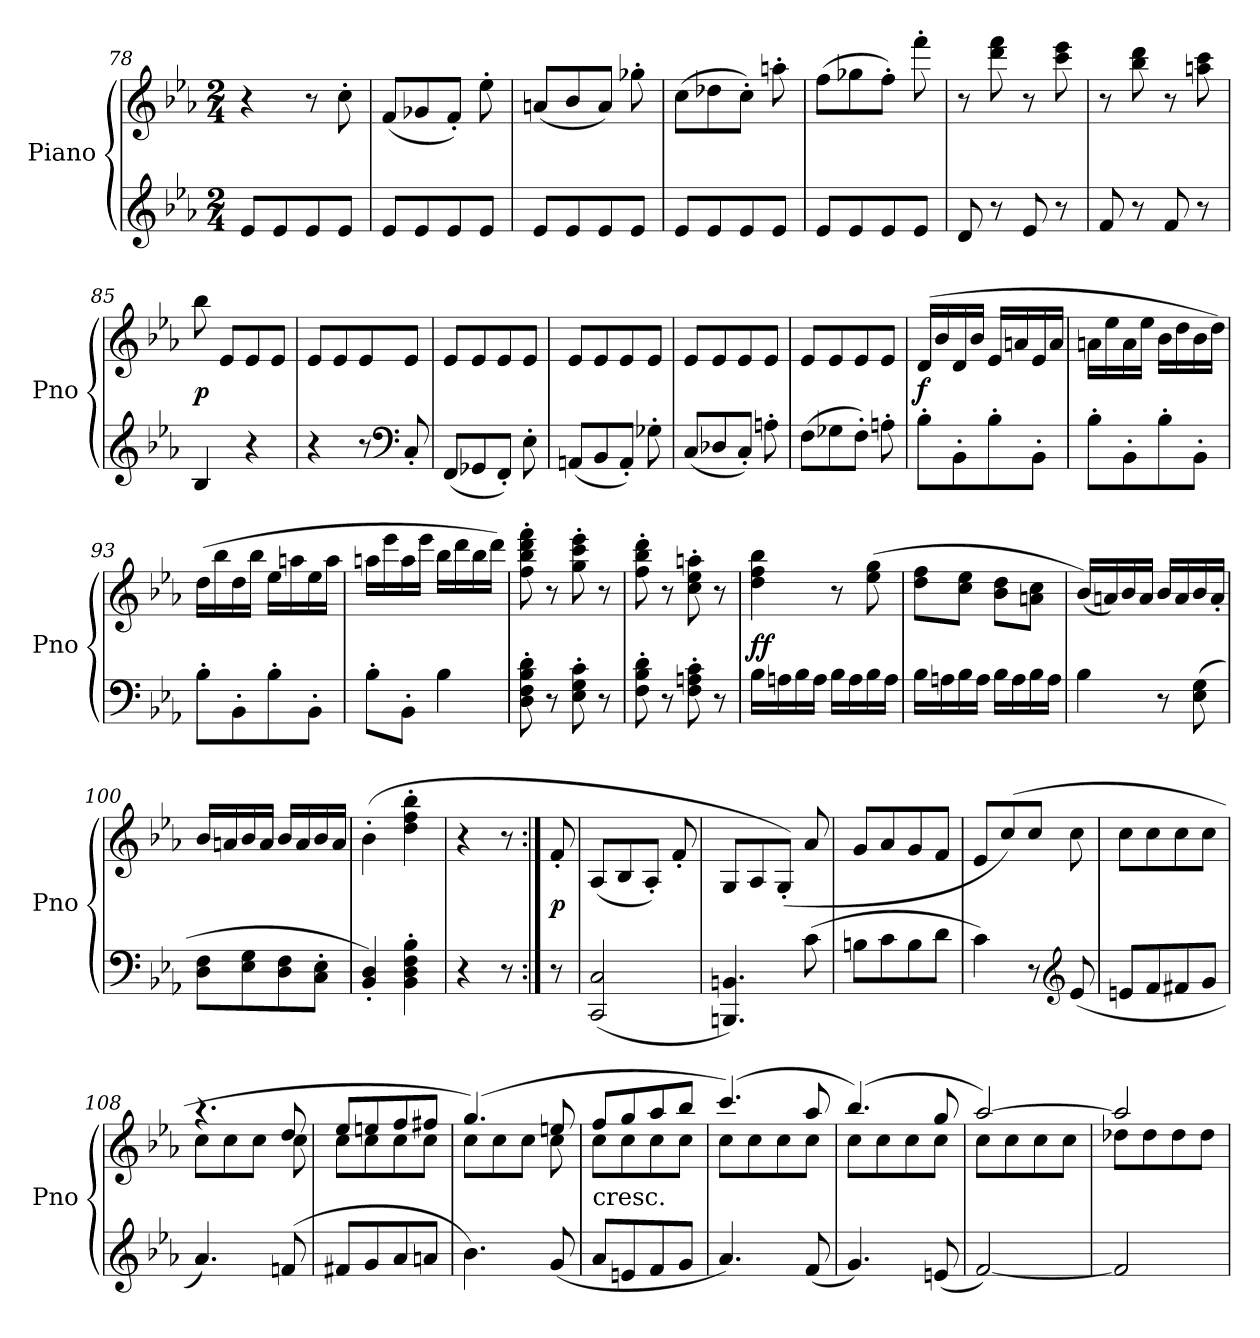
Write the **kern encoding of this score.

**kern	**kern	**dynam
*part1	*part1	*part1
*staff2	*staff1	*staff1/2
*I"Piano	*	*
*I'Pno	*	*
!!LO:LB:g=z
*clefG2	*clefG2	*
*k[b-e-a-]	*k[b-e-a-]	*
*E-:	*E-:	*
*M2/4	*M2/4	*
=78	=78	=78
8e-L	4r	.
8e-	.	.
8e-	8r	.
8e-J	8cc'	.
=79	=79	=79
8e-L	(8fL	.
8e-	8g-X	.
8e-	8f'J)	.
8e-J	8ee-'	.
=80	=80	=80
8e-L	(8anL	.
8e-	8b-	.
8e-	8aJ)	.
8e-J	8gg-X'	.
=81	=81	=81
8e-L	(8ccL	.
8e-	8dd-X	.
8e-	8cc'J)	.
8e-J	8aan'	.
=82	=82	=82
8e-L	(8ffL	.
8e-	8gg-X	.
8e-	8ff'J)	.
8e-J	8fff'	.
=83	=83	=83
8d	8r	.
8r	8ddd 8fff	.
8e-	8r	.
8r	8ccc 8eee-	.
=84	=84	=84
8f	8r	.
8r	8bb- 8ddd	.
8f	8r	.
8r	8aan 8ccc	.
=85	=85	=85
4B-	8bb-	p
.	8e-L	.
4r	8e-	.
.	8e-J	.
=86	=86	=86
4r	8e-L	.
.	8e-	.
8r	8e-	.
*clefF4	*	*
8C'	8e-J	.
!!LO:LB:g=z
=87	=87	=87
(8FFL	8e-L	.
8GG-X	8e-	.
8FF'J)	8e-	.
8E-'	8e-J	.
=88	=88	=88
(8AAnL	8e-L	.
8BB-	8e-	.
8AA'J)	8e-	.
8G-X'	8e-J	.
=89	=89	=89
(8CL	8e-L	.
8D-X	8e-	.
8C'J)	8e-	.
8An'	8e-J	.
=90	=90	=90
(8FL	8e-L	.
8G-X	8e-	.
8F'J)	8e-	.
8An'	8e-J	.
=91	=91	=91
8B-'L	(16dLL	f
.	16b-	.
8BB-'	16d	.
.	16b-JJ	.
8B-'	16e-LL	.
.	16an	.
8BB-'J	16e-	.
.	16aJJ	.
=92	=92	=92
8B-'L	16anLL	.
.	16ee-	.
8BB-'	16a	.
.	16ee-JJ	.
8B-'	16b-LL	.
.	16dd	.
8BB-'J	16b-	.
.	16ddJJ)	.
=93	=93	=93
8B-'L	(16ddLL	.
.	16bb-	.
8BB-'	16dd	.
.	16bb-JJ	.
8B-'	16ee-LL	.
.	16aan	.
8BB-'J	16ee-	.
.	16aaJJ	.
!!LO:LB:g=z
=94	=94	=94
8B-'L	16aanLL	.
.	16eee-	.
8BB-'J	16aa	.
.	16eee-JJ	.
4B-	16bb-LL	.
.	16ddd	.
.	16bb-	.
.	16dddJJ)	.
=95	=95	=95
8D' 8F' 8B-' 8d'	8ff' 8bb-' 8ddd' 8fff'	.
8r	8r	.
8E-' 8G' 8c'	8gg' 8ccc' 8eee-'	.
8r	8r	.
=96	=96	=96
8F' 8B-' 8d'	8ff' 8bb-' 8ddd'	.
8r	8r	.
8F' 8An' 8c'	8cc' 8ee-' 8aan'	.
8r	8r	.
=97	=97	=97
16B-LL	4dd 4ff 4bb-	ff
16An	.	.
16B-	.	.
16AJJ	.	.
16B-LL	8r	.
16A	.	.
16B-	(8ee- 8gg	.
16AJJ	.	.
=98	=98	=98
16B-LL	8dd 8ffL	.
16An	.	.
16B-	8cc 8ee-J	.
16AJJ	.	.
16B-LL	8b- 8ddL	.
16A	.	.
16B-	8an 8ccJ	.
16AJJ	.	.
=99	=99	=99
4B-	(16b-LL)	.
.	16an)	.
.	16b-	.
.	16aJJ	.
8r	16b-LL	.
.	16a	.
(8E- 8G	16b-	.
.	16a'JJ	.
!!LO:LB:g=z
=100	=100	=100
8D 8FL	16b-LL	.
.	16an	.
8E- 8G	16b-	.
.	16aJJ	.
8D 8F	16b-LL	.
.	16a	.
8C' 8E-'J	16b-	.
.	16aJJ	.
=101	=101	=101
4BB-' 4D')	(4b-'	.
4BB-' 4D' 4F' 4B-'	4dd' 4ff' 4bb-'	.
=102	=102	=102
4r	4r	.
8r	8r	.
=:|!	=:|!	=:|!
8r	8f'	p
=103	=103	=103
(2CC 2C	(8A-L	.
.	8B-	.
.	8A-'J)	.
.	8f'	.
=104	=104	=104
4.BBBn 4.BBn)	8GL	.
.	8A-	.
.	(8G'J)	.
(8c	8a-	.
=105	=105	=105
8BnL	8gL	.
8c	8a-	.
8B	8g	.
8dJ	8fJ	.
=106	=106	=106
4c)	8e-L	.
.	(8cc)	.
8r	8ccJ	.
*clefG2	*	*
(8e-	8cc	.
=107	=107	=107
8enL	8ccL	.
8f	8cc	.
8f#X	8cc	.
8gJ	8ccJ	.
!!LO:LB:g=z
=108	=108	=108
*	*^	*
4.a-)	4.r	8ccL	.
.	.	8cc	.
.	.	8ccJ	.
(8fn	8dd	8cc	.
=109	=109	=109	=109
8f#XL	8ee-L	8ccL	.
8g	8een	8cc	.
8a-	8ff	8cc	.
8anJ	8ff#XJ	8ccJ	.
=110	=110	=110	=110
4.b-)	(4.gg)	8ccL	.
.	.	8cc	.
.	.	8ccJ	.
(8g	8een	8cc	.
=111	=111	=111	=111
!	!LO:TX:c:t=cresc.	!	!
8a-L	8ffL	8ccL	.
8en	8gg	8cc	.
8f	8aa-	8cc	.
8gJ	8bb-J	8ccJ	.
=112	=112	=112	=112
4.a-)	(4.ccc)	8ccL	.
.	.	8cc	.
.	.	8cc	.
(8f	8aa-	8ccJ	.
=113	=113	=113	=113
4.g)	(4.bb-)	8ccL	.
.	.	8cc	.
.	.	8cc	.
(8en	8gg	8ccJ	.
=114	=114	=114	=114
[2f)	[2aa-)	8ccL	.
.	.	8cc	.
.	.	8cc	.
.	.	8ccJ	.
=115	=115	=115	=115
2f]	2aa-]	8dd-XL	.
.	.	8dd-	.
.	.	8dd-	.
.	.	8dd-J	.
*	*v	*v	*
=	=	=
*-	*-	*-
